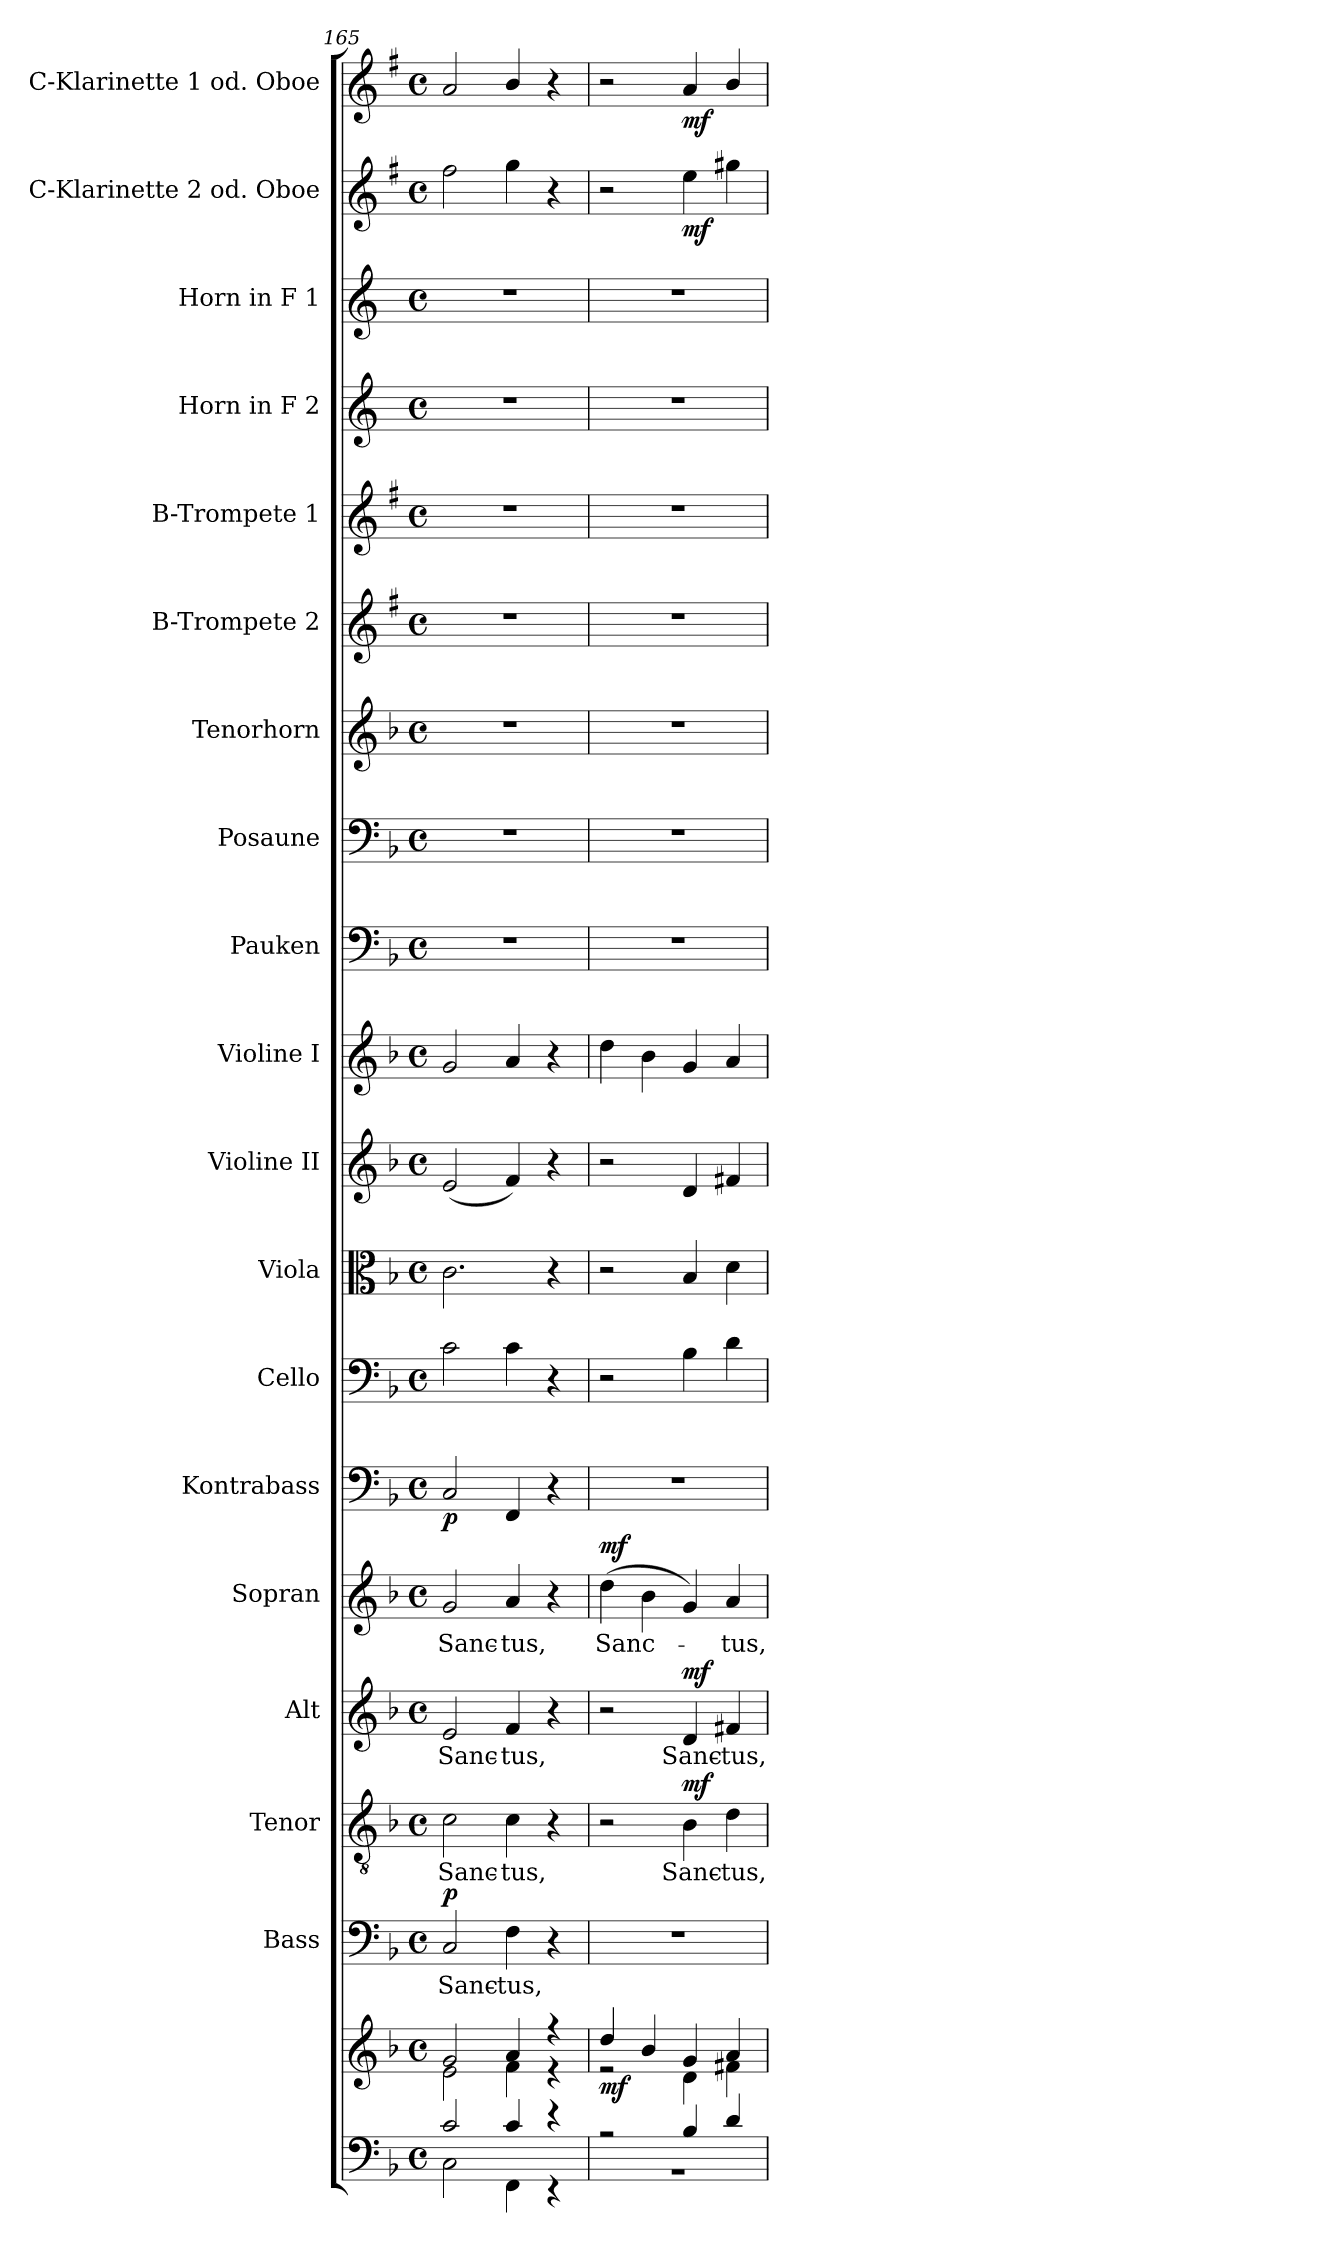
**kern	**kern	**dynam	**kern	**text	**dynam	**kern	**text	**dynam	**kern	**text	**dynam	**kern	**text	**dynam	**kern	**dynam	**kern	**kern	**kern	**kern	**kern	**kern	**kern	**kern	**kern	**kern	**kern	**kern	**dynam	**kern	**dynam
*part19	*part19	*part19	*part18	*part18	*part18	*part17	*part17	*part17	*part16	*part16	*part16	*part15	*part15	*part15	*part14	*part14	*part13	*part12	*part11	*part10	*part9	*part8	*part7	*part6	*part5	*part4	*part3	*part2	*part2	*part1	*part1
*staff20	*staff19	*staff19/20	*staff18	*staff18	*staff18	*staff17	*staff17	*staff17	*staff16	*staff16	*staff16	*staff15	*staff15	*staff15	*staff14	*staff14	*staff13	*staff12	*staff11	*staff10	*staff9	*staff8	*staff7	*staff6	*staff5	*staff4	*staff3	*staff2	*staff2	*staff1	*staff1
*	*	*	*I"Bass	*	*	*I"Tenor	*	*	*I"Alt	*	*	*I"Sopran	*	*	*I"Kontrabass	*	*I"Cello	*I"Viola	*I"Violine II	*I"Violine I	*I"Pauken	*I"Posaune	*I"Tenorhorn	*I"B-Trompete 2	*I"B-Trompete 1	*I"Horn in F 2	*I"Horn in F 1	*I"C-Klarinette 2 od. Oboe	*	*I"C-Klarinette 1 od. Oboe	*
*	*	*	*I'B.	*	*	*I'T.	*	*	*I'A.	*	*	*I'S.	*	*	*I'Kb.	*	*	*I'Vla.	*I'Vl. II	*I'Vl. I	*I'Pk.	*I'Pos.	*I'T. Hrn.	*I'B Trp. 2	*I'B Trp. 1	*	*	*I'C Kl. 2	*	*I'C Kl. 1	*
*clefF4	*clefG2	*	*clefF4	*	*	*clefGv2	*	*	*clefG2	*	*	*clefG2	*	*	*clefF4	*	*clefF4	*clefC3	*clefG2	*clefG2	*clefF4	*clefF4	*clefG2	*clefG2	*clefG2	*clefG2	*clefG2	*clefG2	*	*clefG2	*
*	*	*	*	*	*	*	*	*	*	*	*	*	*	*	*ITrd7c12	*	*	*	*	*	*	*	*ITrd8c14	*ITrd1c2	*ITrd1c2	*ITrd4c7	*ITrd4c7	*ITrd1c2	*	*ITrd1c2	*
*k[b-]	*k[b-]	*	*k[b-]	*	*	*k[b-]	*	*	*k[b-]	*	*	*k[b-]	*	*	*k[b-]	*	*k[b-]	*k[b-]	*k[b-]	*k[b-]	*k[b-]	*k[b-]	*k[b-]	*k[b-]	*k[b-]	*k[b-]	*k[b-]	*k[b-]	*	*k[b-]	*
*F:	*F:	*	*F:	*	*	*F:	*	*	*F:	*	*	*F:	*	*	*F:	*	*F:	*F:	*F:	*F:	*F:	*F:	*F:	*F:	*F:	*F:	*F:	*F:	*	*F:	*
*M4/4	*M4/4	*	*M4/4	*	*	*M4/4	*	*	*M4/4	*	*	*M4/4	*	*	*M4/4	*	*M4/4	*M4/4	*M4/4	*M4/4	*M4/4	*M4/4	*M4/4	*M4/4	*M4/4	*M4/4	*M4/4	*M4/4	*	*M4/4	*
*met(c)	*met(c)	*	*met(c)	*	*	*met(c)	*	*	*met(c)	*	*	*met(c)	*	*	*met(c)	*	*met(c)	*met(c)	*met(c)	*met(c)	*met(c)	*met(c)	*met(c)	*met(c)	*met(c)	*met(c)	*met(c)	*met(c)	*	*met(c)	*
=165	=165	=165	=165	=165	=165	=165	=165	=165	=165	=165	=165	=165	=165	=165	=165	=165	=165	=165	=165	=165	=165	=165	=165	=165	=165	=165	=165	=165	=165	=165	=165
*^	*^	*	*	*	*	*	*	*	*	*	*	*	*	*	*	*	*	*	*	*	*	*	*	*	*	*	*	*	*	*	*
!	!	!	!	!	!	!LO:LY:b	!LO:DY:a	!	!LO:LY:b	!	!	!LO:LY:b	!	!	!LO:LY:b	!	!	!LO:DY:b	!	!	!	!	!	!	!	!	!	!	!	!	!	!	!
2c/	2C\	2g/	2e\	.	2C/	Sanc-	p	2c\	Sanc-	.	2e/	Sanc-	.	2g/	Sanc-	.	2CC/	p	2c\	2.c\	(<2e/	2g/	1r	1r	1r	1r	1r	1r	1r	2ee\	.	2g/	.
!	!	!	!	!	!	!LO:LY:b	!	!	!LO:LY:b	!	!	!LO:LY:b	!	!	!LO:LY:b	!	!	!	!	!	!	!	!	!	!	!	!	!	!	!	!	!	!
4c/	4FF\	4a/	4f\	.	4F\	-tus,	.	4c\	-tus,	.	4f/	-tus,	.	4a/	-tus,	.	4FFF/	.	4c\	.	4f/)	4a/	.	.	.	.	.	.	.	4ff\	.	4a/	.
4r	4r	4r	4r	.	4r	.	.	4r	.	.	4r	.	.	4r	.	.	4r	.	4r	4r	4r	4r	.	.	.	.	.	.	.	4r	.	4r	.
=166	=166	=166	=166	=166	=166	=166	=166	=166	=166	=166	=166	=166	=166	=166	=166	=166	=166	=166	=166	=166	=166	=166	=166	=166	=166	=166	=166	=166	=166	=166	=166	=166	=166
!	!	!	!	!LO:DY:b	!	!	!	!	!	!	!	!	!	!	!LO:LY:b	!LO:DY:a	!	!	!	!	!	!	!	!	!	!	!	!	!	!	!	!	!
2rA	1rBB	4dd/	2re	mf	1r	.	.	2r	.	.	2r	.	.	(>4dd\	Sanc-	mf	1r	.	2r	2r	2r	4dd\	1r	1r	1r	1r	1r	1r	1r	2r	.	2r	.
.	.	4b-/	.	.	.	.	.	.	.	.	.	.	.	4b-\	.	.	.	.	.	.	.	4b-\	.	.	.	.	.	.	.	.	.	.	.
!	!	!	!	!	!	!	!	!	!LO:LY:b	!LO:DY:a	!	!LO:LY:b	!LO:DY:a	!	!	!	!	!	!	!	!	!	!	!	!	!	!	!	!	!	!LO:DY:b	!	!LO:DY:b
4B-/	.	4g/	4d\	.	.	.	.	4B-\	Sanc-	mf	4d/	Sanc-	mf	4g/)	.	.	.	.	4B-\	4B-/	4d/	4g/	.	.	.	.	.	.	.	4dd\	mf	4g/	mf
!	!	!	!	!	!	!	!	!	!LO:LY:b	!	!	!LO:LY:b	!	!	!LO:LY:b	!	!	!	!	!	!	!	!	!	!	!	!	!	!	!	!	!	!
4d/	.	4a/	4f#X\	.	.	.	.	4d\	-tus,	.	4f#X/	-tus,	.	4a/	-tus,	.	.	.	4d\	4d\	4f#X/	4a/	.	.	.	.	.	.	.	4ff#X\	.	4a/	.
*v	*v	*	*	*	*	*	*	*	*	*	*	*	*	*	*	*	*	*	*	*	*	*	*	*	*	*	*	*	*	*	*	*	*
*	*v	*v	*	*	*	*	*	*	*	*	*	*	*	*	*	*	*	*	*	*	*	*	*	*	*	*	*	*	*	*	*	*
=	=	=	=	=	=	=	=	=	=	=	=	=	=	=	=	=	=	=	=	=	=	=	=	=	=	=	=	=	=	=	=
*-	*-	*-	*-	*-	*-	*-	*-	*-	*-	*-	*-	*-	*-	*-	*-	*-	*-	*-	*-	*-	*-	*-	*-	*-	*-	*-	*-	*-	*-	*-	*-
